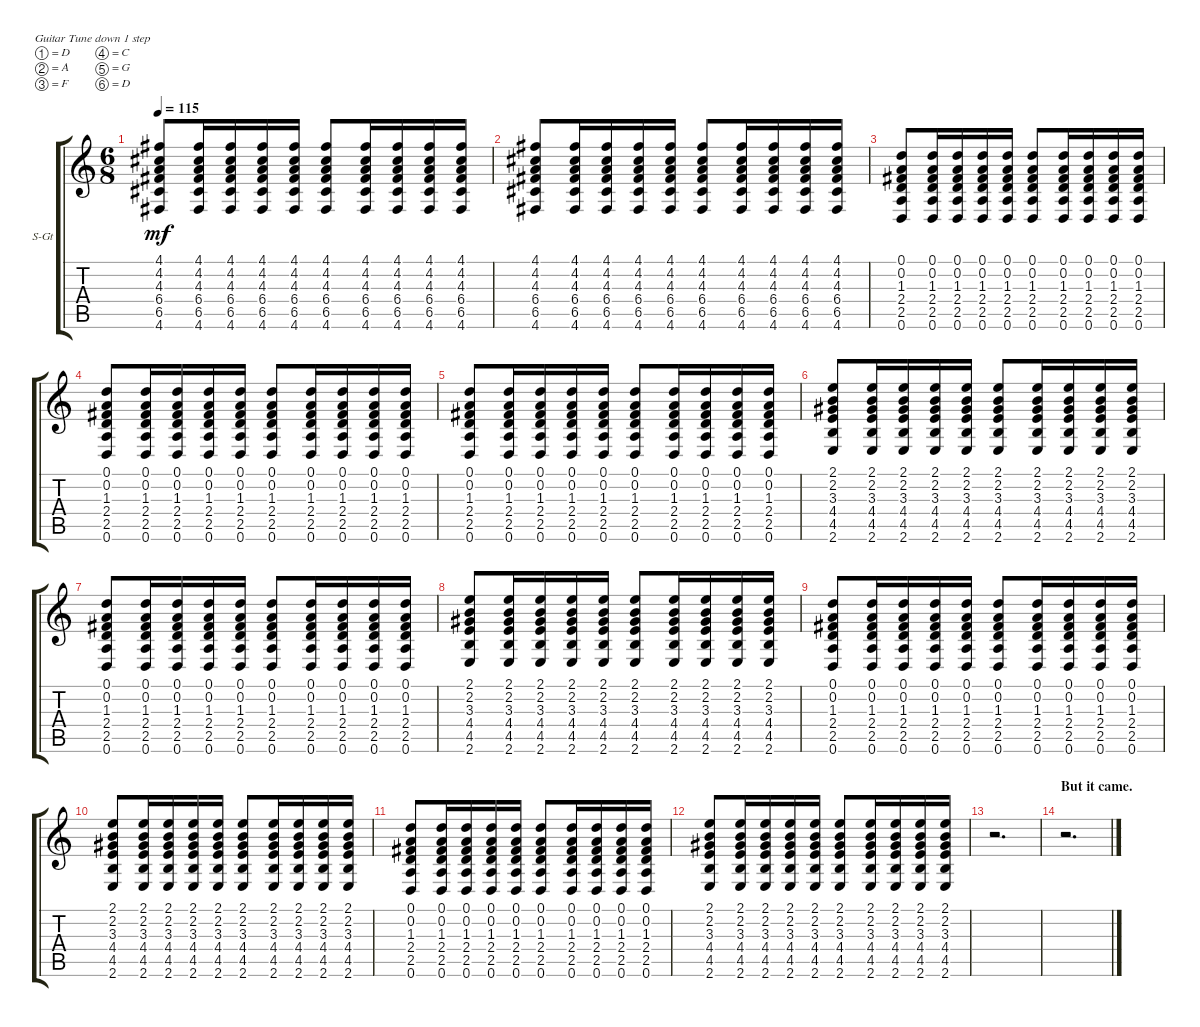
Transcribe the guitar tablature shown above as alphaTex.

\bracketExtendMode groupsimilarinstruments
\firstSystemTrackNameOrientation horizontal
\otherSystemsTrackNameOrientation horizontal
\track ("Steel Guitar" "S-Gt") {instrument acousticguitarsteel}
\staff {score tabs}
\tuning (D4 A3 F3 C3 G2 D2)
\ts (6 8)
\tempo 115
\clef g2
\ks c
(4.6 6.5 6.4 4.3 4.2 4.1).8{dy mf} (4.6 6.5 6.4 4.3 4.2 4.1).16 (4.6 6.5 6.4 4.3 4.2 4.1).16 (4.6 6.5 6.4 4.3 4.2 4.1).16 (4.6 6.5 6.4 4.3 4.2 4.1).16 (4.6 6.5 6.4 4.3 4.2 4.1).8 (4.6 6.5 6.4 4.3 4.2 4.1).16 (4.6 6.5 6.4 4.3 4.2 4.1).16 (4.6 6.5 6.4 4.3 4.2 4.1).16 (4.6 6.5 6.4 4.3 4.2 4.1).16 |
(4.6 6.5 6.4 4.3 4.2 4.1).8 (4.6 6.5 6.4 4.3 4.2 4.1).16 (4.6 6.5 6.4 4.3 4.2 4.1).16 (4.6 6.5 6.4 4.3 4.2 4.1).16 (4.6 6.5 6.4 4.3 4.2 4.1).16 (4.6 6.5 6.4 4.3 4.2 4.1).8 (4.6 6.5 6.4 4.3 4.2 4.1).16 (4.6 6.5 6.4 4.3 4.2 4.1).16 (4.6 6.5 6.4 4.3 4.2 4.1).16 (4.6 6.5 6.4 4.3 4.2 4.1).16 |
(0.6 2.5 2.4 1.3 0.2 0.1).8 (0.1 0.2 1.3 2.4 2.5 0.6).16 (0.1 0.2 1.3 2.4 2.5 0.6).16 (0.2 0.1 1.3 2.4 2.5 0.6).16 (0.2 0.1 1.3 2.4 2.5 0.6).16 (0.6 2.5 2.4 1.3 0.2 0.1).8 (0.1 0.2 1.3 2.4 2.5 0.6).16 (0.1 0.2 1.3 2.4 2.5 0.6).16 (0.2 0.1 1.3 2.4 2.5 0.6).16 (0.2 0.1 1.3 2.4 2.5 0.6).16 |
(0.6 2.5 2.4 1.3 0.2 0.1).8 (0.1 0.2 1.3 2.4 2.5 0.6).16 (0.1 0.2 1.3 2.4 2.5 0.6).16 (0.2 0.1 1.3 2.4 2.5 0.6).16 (0.2 0.1 1.3 2.4 2.5 0.6).16 (0.6 2.5 2.4 1.3 0.2 0.1).8 (0.1 0.2 1.3 2.4 2.5 0.6).16 (0.1 0.2 1.3 2.4 2.5 0.6).16 (0.2 0.1 1.3 2.4 2.5 0.6).16 (0.2 0.1 1.3 2.4 2.5 0.6).16 |
(0.6 2.5 2.4 1.3 0.2 0.1).8 (0.1 0.2 1.3 2.4 2.5 0.6).16 (0.1 0.2 1.3 2.4 2.5 0.6).16 (0.2 0.1 1.3 2.4 2.5 0.6).16 (0.2 0.1 1.3 2.4 2.5 0.6).16 (0.6 2.5 2.4 1.3 0.2 0.1).8 (0.1 0.2 1.3 2.4 2.5 0.6).16 (0.1 0.2 1.3 2.4 2.5 0.6).16 (0.2 0.1 1.3 2.4 2.5 0.6).16 (0.2 0.1 1.3 2.4 2.5 0.6).16 |
(2.6 4.5 4.4 3.3 2.2 2.1).8 (2.6 4.5 4.4 3.3 2.2 2.1).16 (2.6 4.5 4.4 3.3 2.2 2.1).16 (2.6 4.5 4.4 3.3 2.2 2.1).16 (2.6 4.5 4.4 3.3 2.2 2.1).16 (2.6 4.5 4.4 3.3 2.2 2.1).8 (2.6 4.5 4.4 3.3 2.2 2.1).16 (2.6 4.5 4.4 3.3 2.2 2.1).16 (2.6 4.5 4.4 3.3 2.2 2.1).16 (2.6 4.5 4.4 3.3 2.2 2.1).16 |
(0.6 2.5 2.4 1.3 0.2 0.1).8 (0.1 0.2 1.3 2.4 2.5 0.6).16 (0.1 0.2 1.3 2.4 2.5 0.6).16 (0.2 0.1 1.3 2.4 2.5 0.6).16 (0.2 0.1 1.3 2.4 2.5 0.6).16 (0.6 2.5 2.4 1.3 0.2 0.1).8 (0.1 0.2 1.3 2.4 2.5 0.6).16 (0.1 0.2 1.3 2.4 2.5 0.6).16 (0.2 0.1 1.3 2.4 2.5 0.6).16 (0.2 0.1 1.3 2.4 2.5 0.6).16 |
(2.6 4.5 4.4 3.3 2.2 2.1).8 (2.6 4.5 4.4 3.3 2.2 2.1).16 (2.6 4.5 4.4 3.3 2.2 2.1).16 (2.6 4.5 4.4 3.3 2.2 2.1).16 (2.6 4.5 4.4 3.3 2.2 2.1).16 (2.6 4.5 4.4 3.3 2.2 2.1).8 (2.6 4.5 4.4 3.3 2.2 2.1).16 (2.6 4.5 4.4 3.3 2.2 2.1).16 (2.6 4.5 4.4 3.3 2.2 2.1).16 (2.6 4.5 4.4 3.3 2.2 2.1).16 |
(0.6 2.5 2.4 1.3 0.2 0.1).8 (0.1 0.2 1.3 2.4 2.5 0.6).16 (0.1 0.2 1.3 2.4 2.5 0.6).16 (0.2 0.1 1.3 2.4 2.5 0.6).16 (0.2 0.1 1.3 2.4 2.5 0.6).16 (0.6 2.5 2.4 1.3 0.2 0.1).8 (0.1 0.2 1.3 2.4 2.5 0.6).16 (0.1 0.2 1.3 2.4 2.5 0.6).16 (0.2 0.1 1.3 2.4 2.5 0.6).16 (0.2 0.1 1.3 2.4 2.5 0.6).16 |
(2.6 4.5 4.4 3.3 2.2 2.1).8 (2.6 4.5 4.4 3.3 2.2 2.1).16 (2.6 4.5 4.4 3.3 2.2 2.1).16 (2.6 4.5 4.4 3.3 2.2 2.1).16 (2.6 4.5 4.4 3.3 2.2 2.1).16 (2.6 4.5 4.4 3.3 2.2 2.1).8 (2.6 4.5 4.4 3.3 2.2 2.1).16 (2.6 4.5 4.4 3.3 2.2 2.1).16 (2.6 4.5 4.4 3.3 2.2 2.1).16 (2.6 4.5 4.4 3.3 2.2 2.1).16 |
(0.6 2.5 2.4 1.3 0.2 0.1).8 (0.1 0.2 1.3 2.4 2.5 0.6).16 (0.1 0.2 1.3 2.4 2.5 0.6).16 (0.2 0.1 1.3 2.4 2.5 0.6).16 (0.2 0.1 1.3 2.4 2.5 0.6).16 (0.6 2.5 2.4 1.3 0.2 0.1).8 (0.1 0.2 1.3 2.4 2.5 0.6).16 (0.1 0.2 1.3 2.4 2.5 0.6).16 (0.2 0.1 1.3 2.4 2.5 0.6).16 (0.2 0.1 1.3 2.4 2.5 0.6).16 |
(2.6 4.5 4.4 3.3 2.2 2.1).8 (2.6 4.5 4.4 3.3 2.2 2.1).16 (2.6 4.5 4.4 3.3 2.2 2.1).16 (2.6 4.5 4.4 3.3 2.2 2.1).16 (2.6 4.5 4.4 3.3 2.2 2.1).16 (2.6 4.5 4.4 3.3 2.2 2.1).8 (2.6 4.5 4.4 3.3 2.2 2.1).16 (2.6 4.5 4.4 3.3 2.2 2.1).16 (2.6 4.5 4.4 3.3 2.2 2.1).16 (2.6 4.5 4.4 3.3 2.2 2.1).16 |
r.2{d} |
\section ("" "But it came.")
r.2{d}
